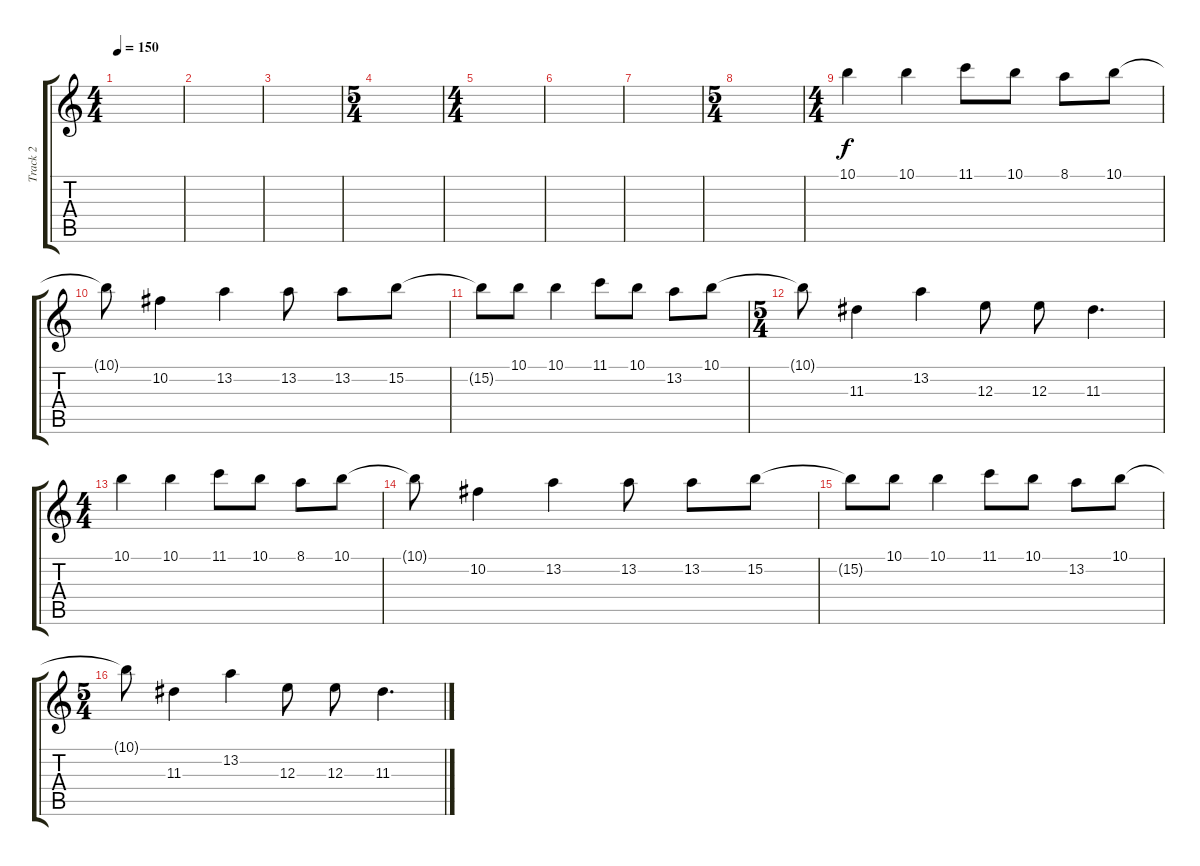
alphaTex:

\track ("Track 2" "Track 2") {instrument distortionguitar}
\staff {score tabs}
\tuning (Db4 Ab3 E3 B2 Gb2 Db2) {hide}
\ts (4 4)
\tempo 150
\clef g2
\ks c
|
|
|
\ts (5 4)
|
\ts (4 4)
|
|
|
\ts (5 4)
|
\ts (4 4)
10.1.4 10.1.4 11.1.8 10.1.8 8.1.8 10.1.8 |
10.1{t}.8 10.2.4 13.2.4 13.2.8 13.2.8 15.2.8 |
15.2{t}.8 10.1.8 10.1.4 11.1.8 10.1.8 13.2.8 10.1.8 |
\ts (5 4)
10.1{t}.8 11.3.4 13.2.4 12.3.8 12.3.8 11.3.4{d} |
\ts (4 4)
10.1.4 10.1.4 11.1.8 10.1.8 8.1.8 10.1.8 |
10.1{t}.8 10.2.4 13.2.4 13.2.8 13.2.8 15.2.8 |
15.2{t}.8 10.1.8 10.1.4 11.1.8 10.1.8 13.2.8 10.1.8 |
\ts (5 4)
10.1{t}.8 11.3.4 13.2.4 12.3.8 12.3.8 11.3.4{d}
